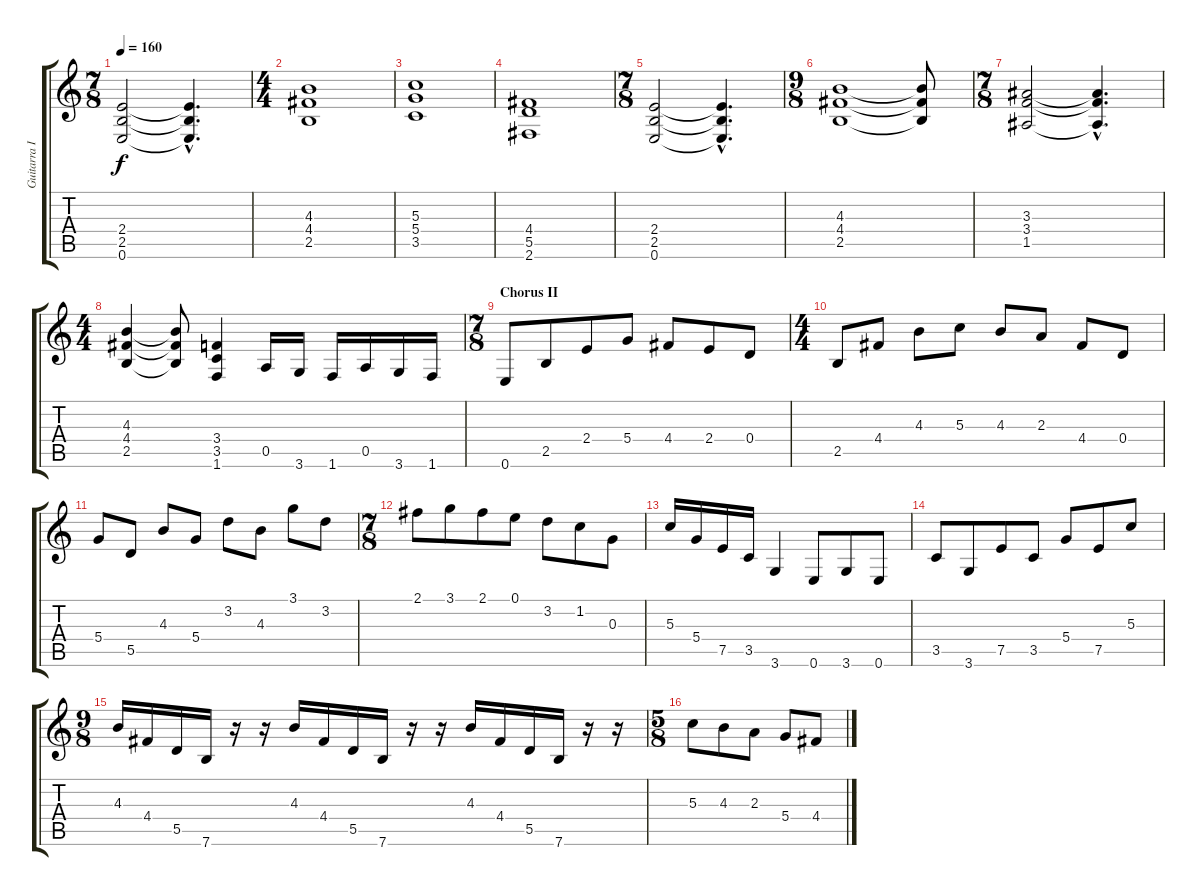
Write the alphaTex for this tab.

\track ("Guitarra II (Solos)" "Guitarra I") {instrument overdrivenguitar}
\staff {score tabs}
\tuning (E4 B3 G3 D3 A2 E2) {hide}
\ts (7 8)
\tempo 160
\clef g2
\ks c
(2.4 2.5 0.6).2{dy f} (2.4{hac t} 2.5{hac t} 0.6{hac t}).4{d} |
\ts (4 4)
(4.3 4.4 2.5).1 |
(5.3 5.4 3.5).1 |
(4.4 5.5 2.6).1 |
\ts (7 8)
(2.4 2.5 0.6).2 (2.4{hac t} 2.5{hac t} 0.6{hac t}).4{d} |
\ts (9 8)
(4.3 4.4 2.5).1 (4.3{t} 4.4{t} 2.5{t}).8 |
\ts (7 8)
(3.3 3.4 1.5).2 (3.3{hac t} 3.4{hac t} 1.5{hac t}).4{d} |
\ts (4 4)
(4.3 4.4 2.5).4 (4.3{t} 4.4{t} 2.5{t}).8 (3.4 3.5 1.6).4 0.5.16 3.6.16 1.6.16 0.5.16 3.6.16 1.6.16 |
\ts (7 8)
\section ("" "Chorus II")
0.6.8{volume 16 balance 2 instrument overdrivenguitar} 2.5.8 2.4.8 5.4.8 4.4.8 2.4.8 0.4.8 |
\ts (4 4)
2.5.8 4.4.8 4.3.8 5.3.8 4.3.8 2.3.8 4.4.8 0.4.8 |
5.4.8 5.5.8 4.3.8 5.4.8 3.2.8 4.3.8 3.1.8 3.2.8 |
\ts (7 8)
2.1.8 3.1.8 2.1.8 0.1.8 3.2.8 1.2.8 0.3.8 |
5.3.16 5.4.16 7.5.16 3.5.16 3.6.4 0.6.8 3.6.8 0.6.8 |
3.5.8 3.6.8 7.5.8 3.5.8 5.4.8 7.5.8 5.3.8 |
\ts (9 8)
4.3.16 4.4.16 5.5.16 7.6.16 r.16 r.16 4.3.16 4.4.16 5.5.16 7.6.16 r.16 r.16 4.3.16 4.4.16 5.5.16 7.6.16 r.16 r.16 |
\ts (5 8)
5.3.8 4.3.8 2.3.8 5.4.8 4.4.8
